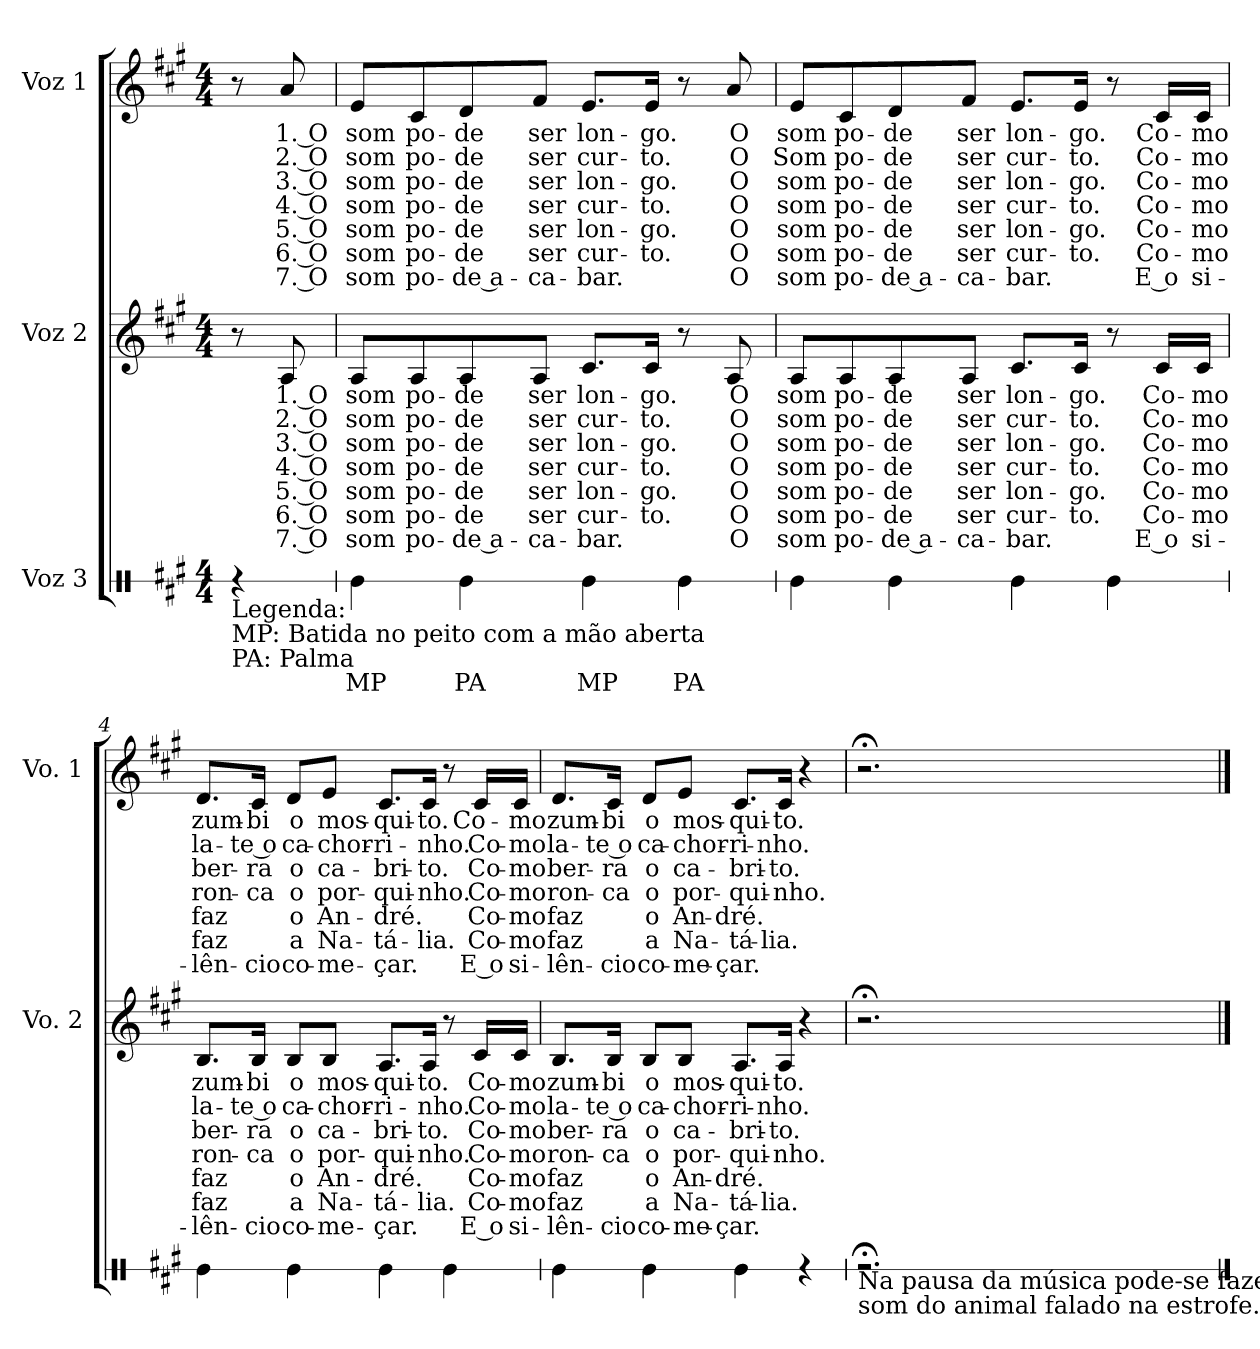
**kern	**text	**kern	**text	**text	**text	**text	**text	**text	**text	**kern	**text	**text	**text	**text	**text	**text	**text
*part3	*part3	*part2	*part2	*part2	*part2	*part2	*part2	*part2	*part2	*part1	*part1	*part1	*part1	*part1	*part1	*part1	*part1
*staff3	*staff3	*staff2	*staff2	*staff2	*staff2	*staff2	*staff2	*staff2	*staff2	*staff1	*staff1	*staff1	*staff1	*staff1	*staff1	*staff1	*staff1
*I"Voz 3	*	*I"Voz 2	*	*	*	*	*	*	*	*I"Voz 1	*	*	*	*	*	*	*
*	*	*I'Vo. 2	*	*	*	*	*	*	*	*I'Vo. 1	*	*	*	*	*	*	*
*stria1	*	*	*	*	*	*	*	*	*	*	*	*	*	*	*	*	*
*clefX	*	*clefG2	*	*	*	*	*	*	*	*clefG2	*	*	*	*	*	*	*
*k[f#c#g#]	*	*k[f#c#g#]	*	*	*	*	*	*	*	*k[f#c#g#]	*	*	*	*	*	*	*
*M4/4	*	*M4/4	*	*	*	*	*	*	*	*M4/4	*	*	*	*	*	*	*
*MM80	*	*MM80	*	*	*	*	*	*	*	*MM80	*	*	*	*	*	*	*
=1	=1	=1	=1	=1	=1	=1	=1	=1	=1	=1	=1	=1	=1	=1	=1	=1	=1
!LO:TX:b:t=Legenda&colon;	!	!	!	!	!	!	!	!	!	!	!	!	!	!	!	!	!
!LO:TX:b:t=MP&colon; Batida no peito com a mão aberta	!	!	!	!	!	!	!	!	!	!	!	!	!	!	!	!	!
!LO:TX:b:t=PA&colon; Palma	!	!	!	!	!	!	!	!	!	!	!	!	!	!	!	!	!
4r	.	8r	.	.	.	.	.	.	.	8r	.	.	.	.	.	.	.
!	!	!	!LO:LY:b	!LO:LY:b	!LO:LY:b	!LO:LY:b	!LO:LY:b	!LO:LY:b	!LO:LY:b	!	!LO:LY:b	!LO:LY:b	!LO:LY:b	!LO:LY:b	!LO:LY:b	!LO:LY:b	!LO:LY:b
.	.	8A/	1. O	2. O	3. O	4. O	5. O	6. O	7. O	8a/	1. O	2. O	3. O	4. O	5. O	6. O	7. O
=2	=2	=2	=2	=2	=2	=2	=2	=2	=2	=2	=2	=2	=2	=2	=2	=2	=2
!	!LO:LY:b	!	!LO:LY:b	!LO:LY:b	!LO:LY:b	!LO:LY:b	!LO:LY:b	!LO:LY:b	!LO:LY:b	!	!LO:LY:b	!LO:LY:b	!LO:LY:b	!LO:LY:b	!LO:LY:b	!LO:LY:b	!LO:LY:b
4Re\	MP	8A/L	som	som	som	som	som	som	som	8e/L	som	som	som	som	som	som	som
!	!	!	!LO:LY:b	!LO:LY:b	!LO:LY:b	!LO:LY:b	!LO:LY:b	!LO:LY:b	!LO:LY:b	!	!LO:LY:b	!LO:LY:b	!LO:LY:b	!LO:LY:b	!LO:LY:b	!LO:LY:b	!LO:LY:b
.	.	8A/	po-	po-	po-	po-	po-	po-	po-	8c#/	po-	po-	po-	po-	po-	po-	po-
!	!LO:LY:b	!	!LO:LY:b	!LO:LY:b	!LO:LY:b	!LO:LY:b	!LO:LY:b	!LO:LY:b	!LO:LY:b	!	!LO:LY:b	!LO:LY:b	!LO:LY:b	!LO:LY:b	!LO:LY:b	!LO:LY:b	!LO:LY:b
4Re\	PA	8A/	-de	-de	-de	-de	-de	-de	-de a-	8d/	-de	-de	-de	-de	-de	-de	-de a-
!	!	!	!LO:LY:b	!LO:LY:b	!LO:LY:b	!LO:LY:b	!LO:LY:b	!LO:LY:b	!LO:LY:b	!	!LO:LY:b	!LO:LY:b	!LO:LY:b	!LO:LY:b	!LO:LY:b	!LO:LY:b	!LO:LY:b
.	.	8A/J	ser	ser	ser	ser	ser	ser	-ca-	8f#/J	ser	ser	ser	ser	ser	ser	-ca-
!	!LO:LY:b	!	!LO:LY:b	!LO:LY:b	!LO:LY:b	!LO:LY:b	!LO:LY:b	!LO:LY:b	!LO:LY:b	!	!LO:LY:b	!LO:LY:b	!LO:LY:b	!LO:LY:b	!LO:LY:b	!LO:LY:b	!LO:LY:b
4Re\	MP	8.c#/L	lon-	cur-	lon-	cur-	lon-	cur-	-bar.	8.e/L	lon-	cur-	lon-	cur-	lon-	cur-	-bar.
!	!	!	!LO:LY:b	!LO:LY:b	!LO:LY:b	!LO:LY:b	!LO:LY:b	!LO:LY:b	!	!	!LO:LY:b	!LO:LY:b	!LO:LY:b	!LO:LY:b	!LO:LY:b	!LO:LY:b	!
.	.	16c#/Jk	-go.	-to.	-go.	-to.	-go.	-to.	.	16e/Jk	-go.	-to.	-go.	-to.	-go.	-to.	.
!	!LO:LY:b	!	!	!	!	!	!	!	!	!	!	!	!	!	!	!	!
4Re\	PA	8r	.	.	.	.	.	.	.	8r	.	.	.	.	.	.	.
!	!	!	!LO:LY:b	!LO:LY:b	!LO:LY:b	!LO:LY:b	!LO:LY:b	!LO:LY:b	!LO:LY:b	!	!LO:LY:b	!LO:LY:b	!LO:LY:b	!LO:LY:b	!LO:LY:b	!LO:LY:b	!LO:LY:b
.	.	8A/	O	O	O	O	O	O	O	8a/	O	O	O	O	O	O	O
=3	=3	=3	=3	=3	=3	=3	=3	=3	=3	=3	=3	=3	=3	=3	=3	=3	=3
!	!	!	!LO:LY:b	!LO:LY:b	!LO:LY:b	!LO:LY:b	!LO:LY:b	!LO:LY:b	!LO:LY:b	!	!LO:LY:b	!LO:LY:b	!LO:LY:b	!LO:LY:b	!LO:LY:b	!LO:LY:b	!LO:LY:b
4Re\	.	8A/L	som	som	som	som	som	som	som	8e/L	som	Som	som	som	som	som	som
!	!	!	!LO:LY:b	!LO:LY:b	!LO:LY:b	!LO:LY:b	!LO:LY:b	!LO:LY:b	!LO:LY:b	!	!LO:LY:b	!LO:LY:b	!LO:LY:b	!LO:LY:b	!LO:LY:b	!LO:LY:b	!LO:LY:b
.	.	8A/	po-	po-	po-	po-	po-	po-	po-	8c#/	po-	po-	po-	po-	po-	po-	po-
!	!	!	!LO:LY:b	!LO:LY:b	!LO:LY:b	!LO:LY:b	!LO:LY:b	!LO:LY:b	!LO:LY:b	!	!LO:LY:b	!LO:LY:b	!LO:LY:b	!LO:LY:b	!LO:LY:b	!LO:LY:b	!LO:LY:b
4Re\	.	8A/	-de	-de	-de	-de	-de	-de	-de a-	8d/	-de	-de	-de	-de	-de	-de	-de a-
!	!	!	!LO:LY:b	!LO:LY:b	!LO:LY:b	!LO:LY:b	!LO:LY:b	!LO:LY:b	!LO:LY:b	!	!LO:LY:b	!LO:LY:b	!LO:LY:b	!LO:LY:b	!LO:LY:b	!LO:LY:b	!LO:LY:b
.	.	8A/J	ser	ser	ser	ser	ser	ser	-ca-	8f#/J	ser	ser	ser	ser	ser	ser	-ca-
!	!	!	!LO:LY:b	!LO:LY:b	!LO:LY:b	!LO:LY:b	!LO:LY:b	!LO:LY:b	!LO:LY:b	!	!LO:LY:b	!LO:LY:b	!LO:LY:b	!LO:LY:b	!LO:LY:b	!LO:LY:b	!LO:LY:b
4Re\	.	8.c#/L	lon-	cur-	lon-	cur-	lon-	cur-	-bar.	8.e/L	lon-	cur-	lon-	cur-	lon-	cur-	-bar.
!	!	!	!LO:LY:b	!LO:LY:b	!LO:LY:b	!LO:LY:b	!LO:LY:b	!LO:LY:b	!	!	!LO:LY:b	!LO:LY:b	!LO:LY:b	!LO:LY:b	!LO:LY:b	!LO:LY:b	!
.	.	16c#/Jk	-go.	-to.	-go.	-to.	-go.	-to.	.	16e/Jk	-go.	-to.	go.	-to.	-go.	-to.	.
4Re\	.	8r	.	.	.	.	.	.	.	8r	.	.	.	.	.	.	.
!	!	!	!LO:LY:b	!LO:LY:b	!LO:LY:b	!LO:LY:b	!LO:LY:b	!LO:LY:b	!LO:LY:b	!	!LO:LY:b	!LO:LY:b	!LO:LY:b	!LO:LY:b	!LO:LY:b	!LO:LY:b	!LO:LY:b
.	.	16c#/LL	Co-	Co-	Co-	Co-	Co-	Co-	E o	16c#/LL	Co-	Co-	Co-	Co-	Co-	Co-	E o
!	!	!	!LO:LY:b	!LO:LY:b	!LO:LY:b	!LO:LY:b	!LO:LY:b	!LO:LY:b	!LO:LY:b	!	!LO:LY:b	!LO:LY:b	!LO:LY:b	!LO:LY:b	!LO:LY:b	!LO:LY:b	!LO:LY:b
.	.	16c#/JJ	-mo	-mo	-mo	-mo	-mo	-mo	si-	16c#/JJ	-mo	-mo	-mo	-mo	-mo	-mo	si-
!!LO:LB:g=z
=4	=4	=4	=4	=4	=4	=4	=4	=4	=4	=4	=4	=4	=4	=4	=4	=4	=4
!	!	!	!LO:LY:b	!LO:LY:b	!LO:LY:b	!LO:LY:b	!LO:LY:b	!LO:LY:b	!LO:LY:b	!	!LO:LY:b	!LO:LY:b	!LO:LY:b	!LO:LY:b	!LO:LY:b	!LO:LY:b	!LO:LY:b
4Re\	.	8.B/L	zum-	la-	ber-	ron-	faz	faz	-lên-	8.d/L	zum-	la-	ber-	ron-	faz	faz	-lên-
!	!	!	!LO:LY:b	!LO:LY:b	!LO:LY:b	!LO:LY:b	!	!	!LO:LY:b	!	!LO:LY:b	!LO:LY:b	!LO:LY:b	!LO:LY:b	!	!	!LO:LY:b
.	.	16B/Jk	-bi	-te o	-ra	-ca	.	.	-cio	16c#/Jk	-bi	-te o	-ra	-ca	.	.	-cio
!	!	!	!LO:LY:b	!LO:LY:b	!LO:LY:b	!LO:LY:b	!LO:LY:b	!LO:LY:b	!LO:LY:b	!	!LO:LY:b	!LO:LY:b	!LO:LY:b	!LO:LY:b	!LO:LY:b	!LO:LY:b	!LO:LY:b
4Re\	.	8B/L	o	ca-	o	o	o	a	co-	8d/L	o	ca-	o	o	o	a	co-
!	!	!	!LO:LY:b	!LO:LY:b	!LO:LY:b	!LO:LY:b	!LO:LY:b	!LO:LY:b	!LO:LY:b	!	!LO:LY:b	!LO:LY:b	!LO:LY:b	!LO:LY:b	!LO:LY:b	!LO:LY:b	!LO:LY:b
.	.	8B/J	mos-	-chor-	ca-	por-	An-	Na-	-me-	8e/J	mos-	-chor-	ca-	por-	An-	Na-	-me-
!	!	!	!LO:LY:b	!LO:LY:b	!LO:LY:b	!LO:LY:b	!LO:LY:b	!LO:LY:b	!LO:LY:b	!	!LO:LY:b	!LO:LY:b	!LO:LY:b	!LO:LY:b	!LO:LY:b	!LO:LY:b	!LO:LY:b
4Re\	.	8.A/L	-qui-	-ri-	-bri-	-qui-	-dré.	-tá-	-çar.	8.c#/L	-qui-	-ri-	-bri-	-qui-	-dré.	-tá-	-çar.
!	!	!	!LO:LY:b	!LO:LY:b	!LO:LY:b	!LO:LY:b	!	!LO:LY:b	!	!	!LO:LY:b	!LO:LY:b	!LO:LY:b	!LO:LY:b	!	!LO:LY:b	!
.	.	16A/Jk	-to.	-nho.	-to.	-nho.	.	-lia.	.	16c#/Jk	-to.	-nho.	-to.	-nho.	.	-lia.	.
4Re\	.	8r	.	.	.	.	.	.	.	8r	.	.	.	.	.	.	.
!	!	!	!LO:LY:b	!LO:LY:b	!LO:LY:b	!LO:LY:b	!LO:LY:b	!LO:LY:b	!LO:LY:b	!	!LO:LY:b	!LO:LY:b	!LO:LY:b	!LO:LY:b	!LO:LY:b	!LO:LY:b	!LO:LY:b
.	.	16c#/LL	Co-	Co-	Co-	Co-	Co-	Co-	E o	16c#/LL	Co-	Co-	Co-	Co-	Co-	Co-	E o
!	!	!	!LO:LY:b	!LO:LY:b	!LO:LY:b	!LO:LY:b	!LO:LY:b	!LO:LY:b	!LO:LY:b	!	!LO:LY:b	!LO:LY:b	!LO:LY:b	!LO:LY:b	!LO:LY:b	!LO:LY:b	!LO:LY:b
.	.	16c#/JJ	-mo	-mo	-mo	-mo	-mo	-mo	si-	16c#/JJ	-mo	-mo	-mo	-mo	-mo	-mo	si-
=5	=5	=5	=5	=5	=5	=5	=5	=5	=5	=5	=5	=5	=5	=5	=5	=5	=5
!	!	!	!LO:LY:b	!LO:LY:b	!LO:LY:b	!LO:LY:b	!LO:LY:b	!LO:LY:b	!LO:LY:b	!	!LO:LY:b	!LO:LY:b	!LO:LY:b	!LO:LY:b	!LO:LY:b	!LO:LY:b	!LO:LY:b
4Re\	.	8.B/L	zum-	la-	ber-	ron-	faz	faz	-lên-	8.d/L	zum-	la-	ber-	ron-	faz	faz	-lên-
!	!	!	!LO:LY:b	!LO:LY:b	!LO:LY:b	!LO:LY:b	!	!	!LO:LY:b	!	!LO:LY:b	!LO:LY:b	!LO:LY:b	!LO:LY:b	!	!	!LO:LY:b
.	.	16B/Jk	-bi	-te o	-ra	-ca	.	.	-cio	16c#/Jk	-bi	-te o	-ra	-ca	.	.	-cio
!	!	!	!LO:LY:b	!LO:LY:b	!LO:LY:b	!LO:LY:b	!LO:LY:b	!LO:LY:b	!LO:LY:b	!	!LO:LY:b	!LO:LY:b	!LO:LY:b	!LO:LY:b	!LO:LY:b	!LO:LY:b	!LO:LY:b
4Re\	.	8B/L	o	ca-	o	o	o	a	co-	8d/L	o	ca-	o	o	o	a	co-
!	!	!	!LO:LY:b	!LO:LY:b	!LO:LY:b	!LO:LY:b	!LO:LY:b	!LO:LY:b	!LO:LY:b	!	!LO:LY:b	!LO:LY:b	!LO:LY:b	!LO:LY:b	!LO:LY:b	!LO:LY:b	!LO:LY:b
.	.	8B/J	mos-	-chor-	ca-	por-	An-	Na-	-me-	8e/J	mos-	-chor-	ca-	por-	An-	Na-	-me-
!	!	!	!LO:LY:b	!LO:LY:b	!LO:LY:b	!LO:LY:b	!LO:LY:b	!LO:LY:b	!LO:LY:b	!	!LO:LY:b	!LO:LY:b	!LO:LY:b	!LO:LY:b	!LO:LY:b	!LO:LY:b	!LO:LY:b
4Re\	.	8.A/L	-qui-	-ri-	-bri-	-qui-	-dré.	-tá-	-çar.	8.c#/L	-qui-	-ri-	-bri-	-qui-	-dré.	-tá-	-çar.
!	!	!	!LO:LY:b	!LO:LY:b	!LO:LY:b	!LO:LY:b	!	!LO:LY:b	!	!	!LO:LY:b	!LO:LY:b	!LO:LY:b	!LO:LY:b	!	!LO:LY:b	!
.	.	16A/Jk	-to.	-nho.	-to.	-nho.	.	-lia.	.	16c#/Jk	-to.	-nho.	-to.	-nho.	.	-lia.	.
4r	.	4r	.	.	.	.	.	.	.	4r	.	.	.	.	.	.	.
=6	=6	=6	=6	=6	=6	=6	=6	=6	=6	=6	=6	=6	=6	=6	=6	=6	=6
!LO:TX:b:t=Na pausa da música pode-se fazer o	!	!	!	!	!	!	!	!	!	!	!	!	!	!	!	!	!
!LO:TX:b:t=som do animal falado na estrofe.	!	!	!	!	!	!	!	!	!	!	!	!	!	!	!	!	!
2.r;<	.	2.r;<	.	.	.	.	.	.	.	2.r;<	.	.	.	.	.	.	.
==	==	==	==	==	==	==	==	==	==	==	==	==	==	==	==	==	==
*-	*-	*-	*-	*-	*-	*-	*-	*-	*-	*-	*-	*-	*-	*-	*-	*-	*-
